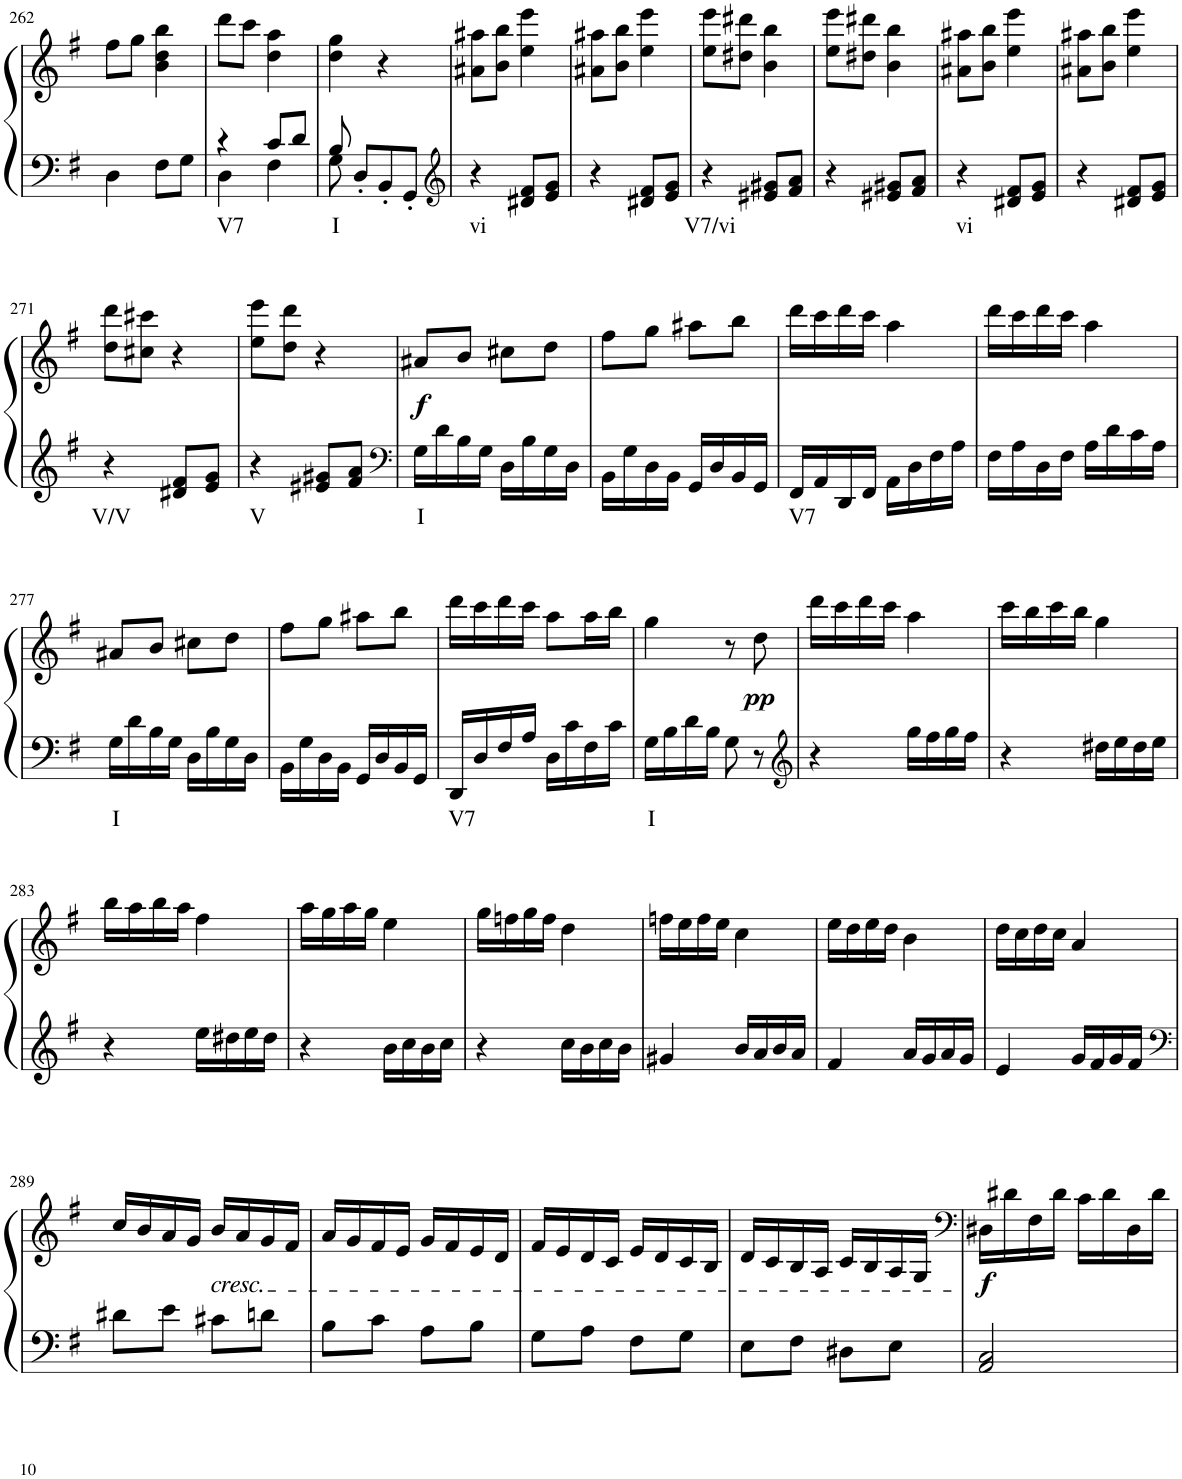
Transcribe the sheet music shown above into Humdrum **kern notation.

**kern	**text	**kern	**dynam
*part1	*part1	*part1	*part1
*staff2	*staff2	*staff1	*staff1/2
*I"Piano	*	*	*
*I'Pno.	*	*	*
!!LO:PB:g=z
*clefF4	*	*clefG2	*
*k[f#]	*	*k[f#]	*
*M2/4	*	*M2/4	*
=262	=262	=262	=262
*^	*	*	*
2ryy	4D\	.	8ff#\L	.
.	.	.	8gg\J	.
.	8F#\L	.	4b\ 4dd\ 4bb\	.
.	8G\J	.	.	.
=263	=263	=263	=263	=263
!	!	!LO:LY:b	!	!
4r	4D\	V7	8ddd\L	.
.	.	.	8ccc\J	.
8c/L	4F#\	.	4dd\ 4aa\	.
8d/J	.	.	.	.
=264	=264	=264	=264	=264
!	!	!LO:LY:b	!	!
8B/	8G\	I	4dd\ 4gg\	.
8ryy	8D'</L	.	.	.
4ryy	8BB'</	.	4r	.
.	8GG'</J	.	.	.
*v	*v	*	*	*
=265	=265	=265	=265
*clefG2	*	*	*
*^	*	*	*
!	!	!LO:LY:b	!	!
*v	*v	*	*	*
4r	vi	8a#X\ 8aa#X\L	.
.	.	8b\ 8bb\J	.
8d#X/ 8f#/L	.	4ee\ 4eee\	.
8e/ 8g/J	.	.	.
=266	=266	=266	=266
4r	.	8a#X\ 8aa#X\L	.
.	.	8b\ 8bb\J	.
8d#X/ 8f#/L	.	4ee\ 4eee\	.
8e/ 8g/J	.	.	.
=267	=267	=267	=267
!	!LO:LY:b	!	!
4r	V7/vi	8ee\ 8eee\L	.
.	.	8dd#X\ 8ddd#X\J	.
8e#X/ 8g#X/L	.	4b\ 4bb\	.
8f#/ 8a/J	.	.	.
=268	=268	=268	=268
4r	.	8ee\ 8eee\L	.
.	.	8dd#X\ 8ddd#X\J	.
8e#X/ 8g#X/L	.	4b\ 4bb\	.
8f#/ 8a/J	.	.	.
=269	=269	=269	=269
!	!LO:LY:b	!	!
4r	vi	8a#X\ 8aa#X\L	.
.	.	8b\ 8bb\J	.
8d#X/ 8f#/L	.	4ee\ 4eee\	.
8e/ 8g/J	.	.	.
=270	=270	=270	=270
4r	.	8a#X\ 8aa#X\L	.
.	.	8b\ 8bb\J	.
8d#X/ 8f#/L	.	4ee\ 4eee\	.
8e/ 8g/J	.	.	.
!!LO:LB:g=z
=271	=271	=271	=271
!	!LO:LY:b	!	!
4r	V/V	8dd\ 8ddd\L	.
.	.	8cc#X\ 8ccc#X\J	.
8d#X/ 8f#/L	.	4r	.
8e/ 8g/J	.	.	.
=272	=272	=272	=272
!	!LO:LY:b	!	!
4r	V	8ee\ 8eee\L	.
.	.	8dd\ 8ddd\J	.
8e#X/ 8g#X/L	.	4r	.
8f#/ 8a/J	.	.	.
=273	=273	=273	=273
*clefF4	*	*	*
!	!LO:LY:b	!	!LO:DY:b
16G\LL	I	8a#X/L	f
16d\	.	.	.
16B\	.	8b/J	.
16G\JJ	.	.	.
16D\LL	.	8cc#X\L	.
16B\	.	.	.
16G\	.	8dd\J	.
16D\JJ	.	.	.
=274	=274	=274	=274
16BB\LL	.	8ff#\L	.
16G\	.	.	.
16D\	.	8gg\J	.
16BB\JJ	.	.	.
16GG/LL	.	8aa#X\L	.
16D/	.	.	.
16BB/	.	8bb\J	.
16GG/JJ	.	.	.
=275	=275	=275	=275
!	!LO:LY:b	!	!
16FF#/LL	V7	16ddd\LL	.
16AA/	.	16ccc\	.
16DD/	.	16ddd\	.
16FF#/JJ	.	16ccc\JJ	.
16AA\LL	.	4aa\	.
16D\	.	.	.
16F#\	.	.	.
16A\JJ	.	.	.
=276	=276	=276	=276
16F#\LL	.	16ddd\LL	.
16A\	.	16ccc\	.
16D\	.	16ddd\	.
16F#\JJ	.	16ccc\JJ	.
16A\LL	.	4aa\	.
16d\	.	.	.
16c\	.	.	.
16A\JJ	.	.	.
!!LO:LB:g=z
=277	=277	=277	=277
!	!LO:LY:b	!	!
16G\LL	I	8a#X/L	.
16d\	.	.	.
16B\	.	8b/J	.
16G\JJ	.	.	.
16D\LL	.	8cc#X\L	.
16B\	.	.	.
16G\	.	8dd\J	.
16D\JJ	.	.	.
=278	=278	=278	=278
16BB\LL	.	8ff#\L	.
16G\	.	.	.
16D\	.	8gg\J	.
16BB\JJ	.	.	.
16GG/LL	.	8aa#X\L	.
16D/	.	.	.
16BB/	.	8bb\J	.
16GG/JJ	.	.	.
=279	=279	=279	=279
!	!LO:LY:b	!	!
16DD/LL	V7	16ddd\LL	.
16D/	.	16ccc\	.
16F#/	.	16ddd\	.
16A/JJ	.	16ccc\JJ	.
16D\LL	.	8aa\L	.
16c\	.	.	.
16F#\	.	16aa\L	.
16c\JJ	.	16bb\JJ	.
=280	=280	=280	=280
!	!LO:LY:b	!	!
16G\LL	I	4gg\	.
16B\	.	.	.
16d\	.	.	.
16B\JJ	.	.	.
8G\	.	8r	.
!	!	!	!LO:DY:b
8r	.	8dd\	pp
=281	=281	=281	=281
*clefG2	*	*	*
4r	.	16ddd\LL	.
.	.	16ccc\	.
.	.	16ddd\	.
.	.	16ccc\JJ	.
16gg\LL	.	4aa\	.
16ff#\	.	.	.
16gg\	.	.	.
16ff#\JJ	.	.	.
=282	=282	=282	=282
4r	.	16ccc\LL	.
.	.	16bb\	.
.	.	16ccc\	.
.	.	16bb\JJ	.
16dd#X\LL	.	4gg\	.
16ee\	.	.	.
16dd#\	.	.	.
16ee\JJ	.	.	.
!!LO:LB:g=z
=283	=283	=283	=283
4r	.	16bb\LL	.
.	.	16aa\	.
.	.	16bb\	.
.	.	16aa\JJ	.
16ee\LL	.	4ff#\	.
16dd#X\	.	.	.
16ee\	.	.	.
16dd#\JJ	.	.	.
=284	=284	=284	=284
4r	.	16aa\LL	.
.	.	16gg\	.
.	.	16aa\	.
.	.	16gg\JJ	.
16b\LL	.	4ee\	.
16cc\	.	.	.
16b\	.	.	.
16cc\JJ	.	.	.
=285	=285	=285	=285
4r	.	16gg\LL	.
.	.	16ffn\	.
.	.	16gg\	.
.	.	16ff\JJ	.
16cc\LL	.	4dd\	.
16b\	.	.	.
16cc\	.	.	.
16b\JJ	.	.	.
=286	=286	=286	=286
4g#X/	.	16ffn\LL	.
.	.	16ee\	.
.	.	16ff\	.
.	.	16ee\JJ	.
16b/LL	.	4cc\	.
16a/	.	.	.
16b/	.	.	.
16a/JJ	.	.	.
=287	=287	=287	=287
4f#/	.	16ee\LL	.
.	.	16dd\	.
.	.	16ee\	.
.	.	16dd\JJ	.
16a/LL	.	4b\	.
16g/	.	.	.
16a/	.	.	.
16g/JJ	.	.	.
=288	=288	=288	=288
4e/	.	16dd\LL	.
.	.	16cc\	.
.	.	16dd\	.
.	.	16cc\JJ	.
16g/LL	.	4a/	.
16f#/	.	.	.
16g/	.	.	.
16f#/JJ	.	.	.
!!LO:LB:g=z
=289	=289	=289	=289
*clefF4	*	*	*
8d#X\L	.	16cc/LL	.
.	.	16b/	.
8e\J	.	16a/	.
.	.	16g/JJ	.
!	!	!LO:TX:b:i:t=cresc.	!
8c#X\L	.	16b/LL	.
.	.	16a/	.
8dn\J	.	16g/	.
.	.	16f#/JJ	.
=290	=290	=290	=290
8B\L	.	16a/LL	.
.	.	16g/	.
8c\J	.	16f#/	.
.	.	16e/JJ	.
8A\L	.	16g/LL	.
.	.	16f#/	.
8B\J	.	16e/	.
.	.	16d/JJ	.
=291	=291	=291	=291
8G\L	.	16f#/LL	.
.	.	16e/	.
8A\J	.	16d/	.
.	.	16c/JJ	.
8F#\L	.	16e/LL	.
.	.	16d/	.
8G\J	.	16c/	.
.	.	16B/JJ	.
=292	=292	=292	=292
8E\L	.	16d/LL	.
.	.	16c/	.
8F#\J	.	16B/	.
.	.	16A/JJ	.
8D#X\L	.	16c/LL	.
.	.	16B/	.
8E\J	.	16A/	.
.	.	16G/JJ	.
=293	=293	=293	=293
*	*	*clefF4	*
!	!	!	!LO:DY:b
2AA/ 2C/	.	16D#X\LL	f
.	.	16d#X\	.
.	.	16F#\	.
.	.	16d#\JJ	.
.	.	16c\LL	.
.	.	16d#\	.
.	.	16D#\	.
.	.	16d#\JJ	.
=	=	=	=
*-	*-	*-	*-
